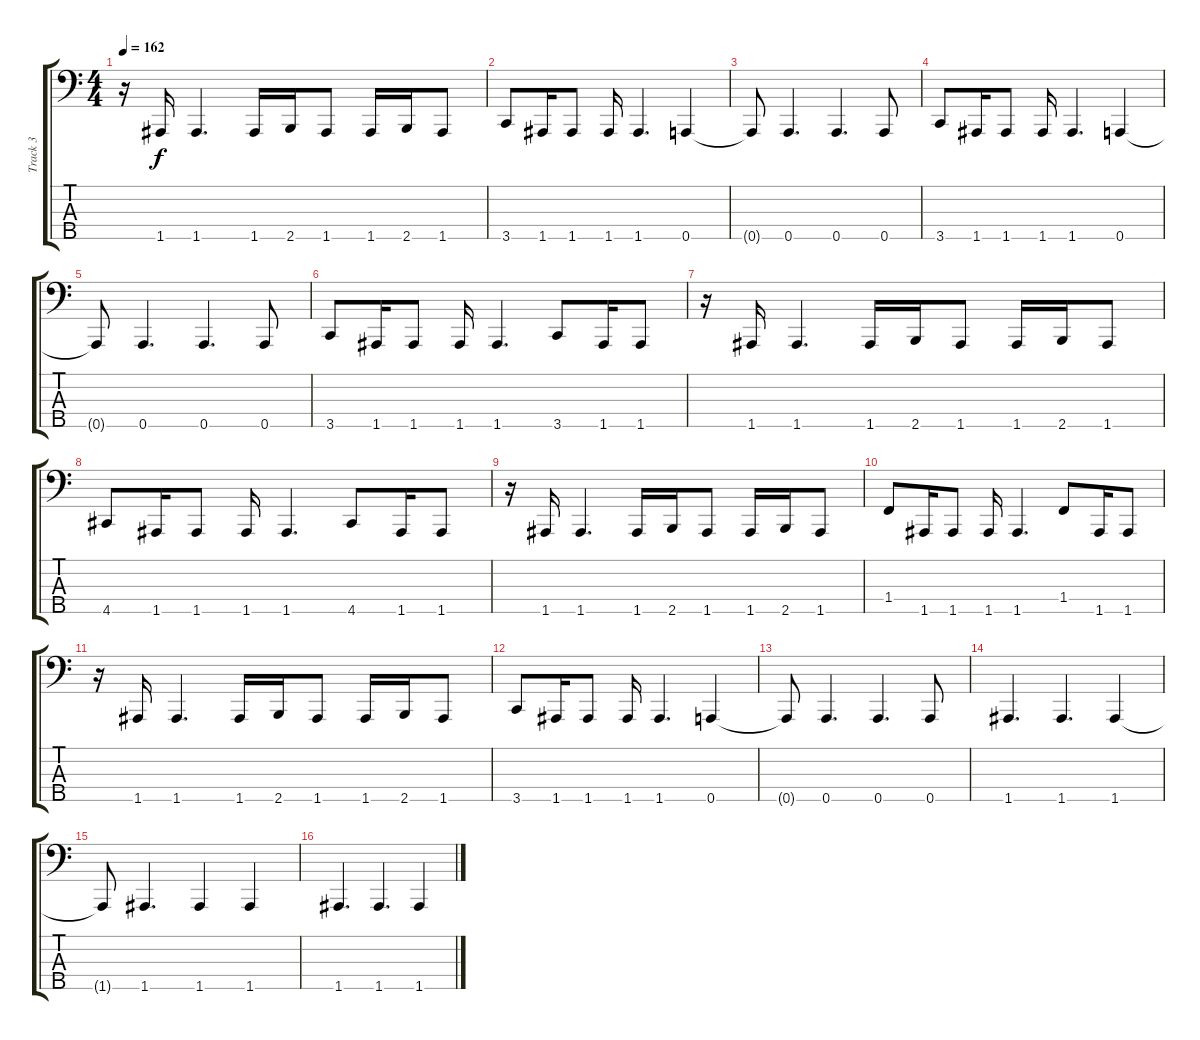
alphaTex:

\track ("Track 3" "Track 3") {instrument electricbassfinger}
\staff {score tabs}
\tuning (G2 D2 A1 E1 A0) {hide}
\ts (4 4)
\tempo 162
\clef f4
\ks c
r.16{dy f} 1.5.16 1.5.4{d} 1.5.16 2.5.16 1.5.8 1.5.16 2.5.16 1.5.8 |
3.5.8 1.5.16 1.5.8 1.5.16 1.5.4{d} 0.5.4 |
0.5{t}.8 0.5.4{d} 0.5.4{d} 0.5.8 |
3.5.8 1.5.16 1.5.8 1.5.16 1.5.4{d} 0.5.4 |
0.5{t}.8 0.5.4{d} 0.5.4{d} 0.5.8 |
3.5.8 1.5.16 1.5.8 1.5.16 1.5.4{d} 3.5.8 1.5.16 1.5.8 |
r.16 1.5.16 1.5.4{d} 1.5.16 2.5.16 1.5.8 1.5.16 2.5.16 1.5.8 |
4.5.8 1.5.16 1.5.8 1.5.16 1.5.4{d} 4.5.8 1.5.16 1.5.8 |
r.16 1.5.16 1.5.4{d} 1.5.16 2.5.16 1.5.8 1.5.16 2.5.16 1.5.8 |
1.4.8 1.5.16 1.5.8 1.5.16 1.5.4{d} 1.4.8 1.5.16 1.5.8 |
r.16 1.5.16 1.5.4{d} 1.5.16 2.5.16 1.5.8 1.5.16 2.5.16 1.5.8 |
3.5.8 1.5.16 1.5.8 1.5.16 1.5.4{d} 0.5.4 |
0.5{t}.8 0.5.4{d} 0.5.4{d} 0.5.8 |
1.5.4{d} 1.5.4{d} 1.5.4 |
1.5{t}.8 1.5.4{d} 1.5.4 1.5.4 |
1.5.4{d} 1.5.4{d} 1.5.4
